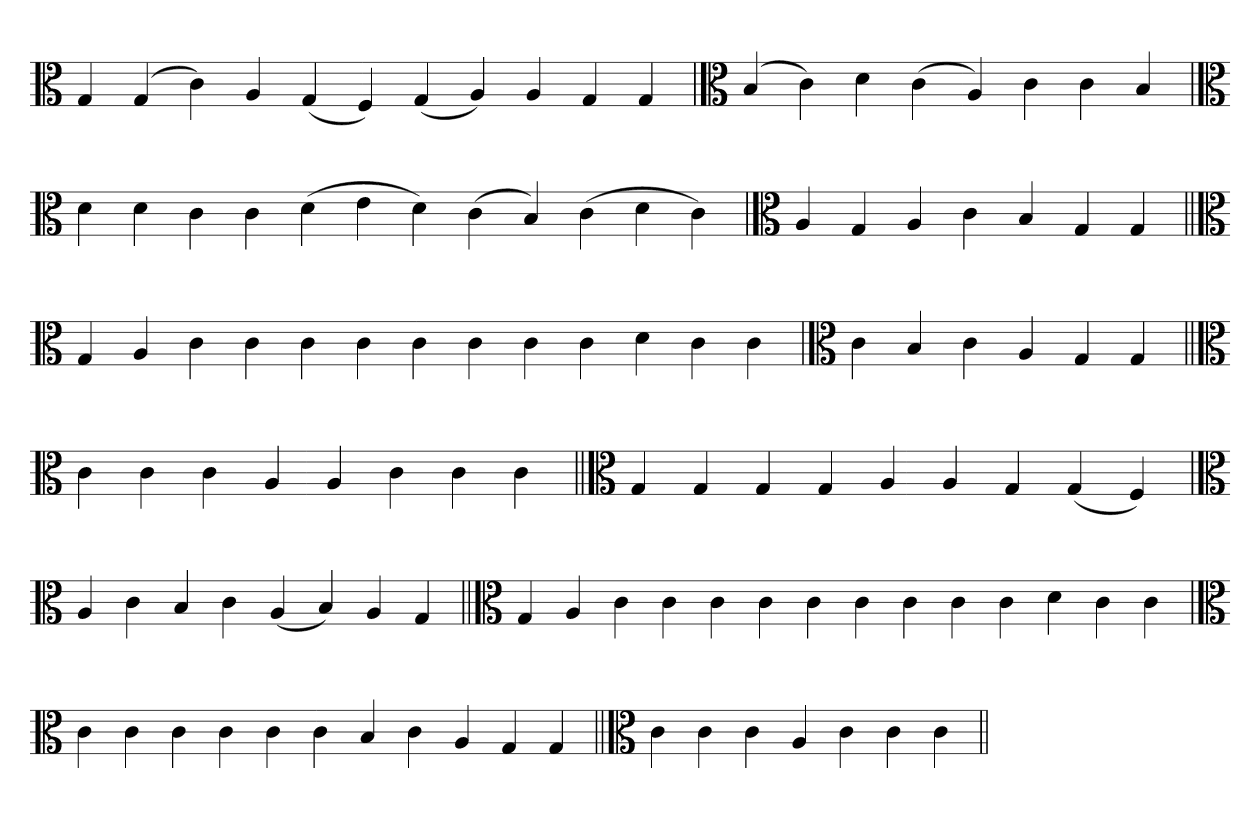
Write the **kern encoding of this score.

**kern
*part1
*staff1
*clefC3
=
4G
(4G
4c)
4A
(4G
4F)
(4G
4A)
4A
4G
4G
=`
*clefC3
(4B
4c)
4d
(4c
4A)
4c
4c
4B
='
*clefC3
4d
4d
4c
4c
(4d
4e
4d)
(4c
4B)
(4c
4d
4c)
=`
*clefC3
4A
4G
4A
4c
4B
4G
4G
=||
*clefC3
4G
4A
4c
4c
4c
4c
4c
4c
4c
4c
4d
4c
4c
=
*clefC3
4c
4B
4c
4A
4G
4G
=||
*clefC3
4c
4c
4c
4A
4A
4c
4c
4c
=||
*clefC3
4G
4G
4G
4G
4A
4A
4G
(4G
4F)
=`
*clefC3
4A
4c
4B
4c
(4A
4B)
4A
4G
=||
*clefC3
4G
4A
4c
4c
4c
4c
4c
4c
4c
4c
4c
4d
4c
4c
=
*clefC3
4c
4c
4c
4c
4c
4c
4B
4c
4A
4G
4G
=||
*clefC3
4c
4c
4c
4A
4c
4c
4c
=||
*-
